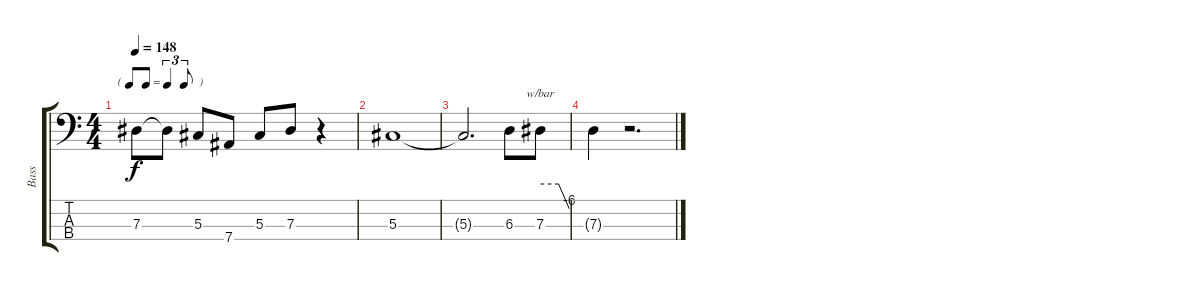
\track ("Bass" "Bass") {instrument electricbassfinger}
\staff {score tabs}
\tuning (Gb2 Db2 Ab1 Eb1) {hide}
\ts (4 4)
\tf triplet8th
\tempo 148
\clef f4
\ks c
7.3{t}.8{dy f} 7.3{t}.8 5.3.8 7.4.8 5.3.8 7.3.8 r.4 |
5.3.1 |
5.3{t}.2{d} 6.3.8 7.3.8{tbe (custom default 0 0 38 0 60 -24)} |
7.3{t}.4 r.2{d}
